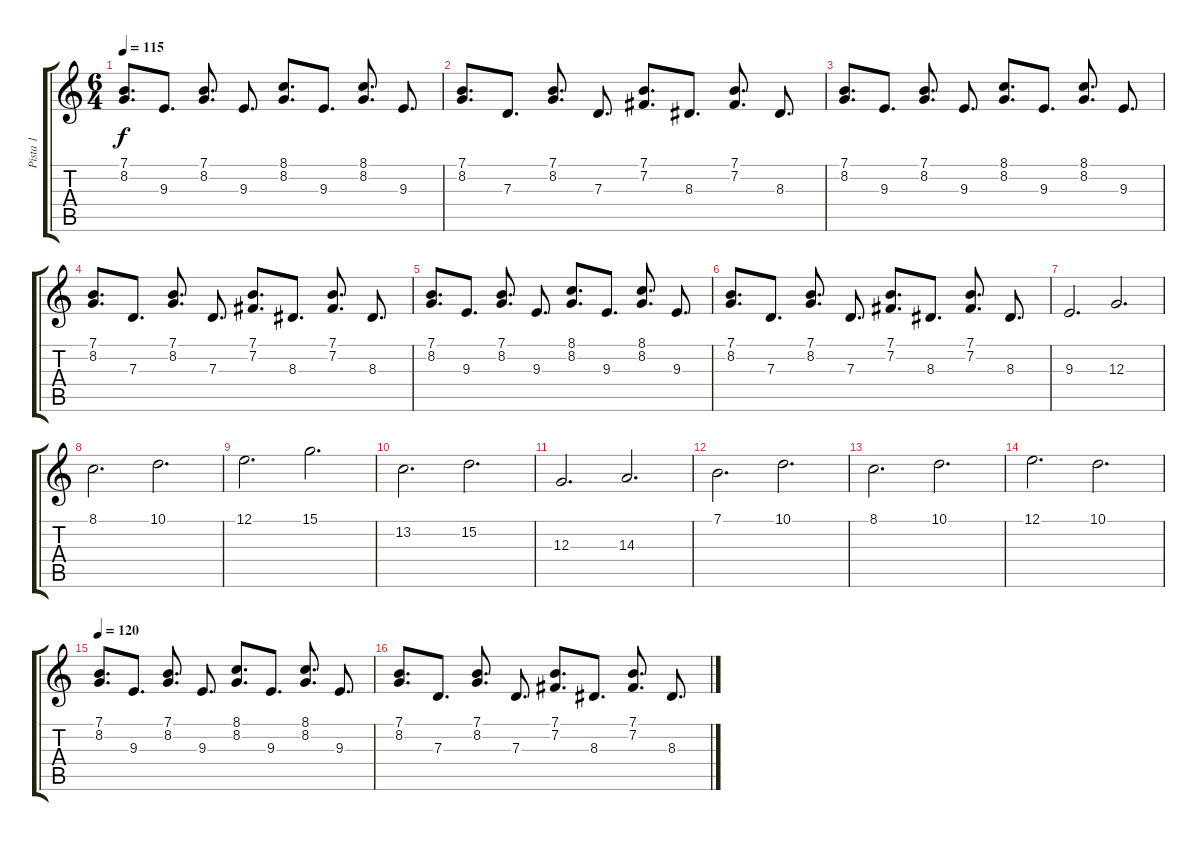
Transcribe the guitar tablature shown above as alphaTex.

\track ("Pista 1" "Pista 1") {instrument electricpiano1}
\staff {score tabs}
\tuning (E4 B3 G3 D3 A2 E2) {hide}
\ts (6 4)
\tempo 115
\clef g2
\ks c
(7.1 8.2).8{d dy f} 9.3.8{d} (7.1 8.2).8{d} 9.3.8{d} (8.1 8.2).8{d} 9.3.8{d} (8.1 8.2).8{d} 9.3.8{d} |
(7.1 8.2).8{d} 7.3.8{d} (7.1 8.2).8{d} 7.3.8{d} (7.1 7.2).8{d} 8.3.8{d} (7.1 7.2).8{d} 8.3.8{d} |
(7.1 8.2).8{d} 9.3.8{d} (7.1 8.2).8{d} 9.3.8{d} (8.1 8.2).8{d} 9.3.8{d} (8.1 8.2).8{d} 9.3.8{d} |
(7.1 8.2).8{d} 7.3.8{d} (7.1 8.2).8{d} 7.3.8{d} (7.1 7.2).8{d} 8.3.8{d} (7.1 7.2).8{d} 8.3.8{d} |
(7.1 8.2).8{d} 9.3.8{d} (7.1 8.2).8{d} 9.3.8{d} (8.1 8.2).8{d} 9.3.8{d} (8.1 8.2).8{d} 9.3.8{d} |
(7.1 8.2).8{d} 7.3.8{d} (7.1 8.2).8{d} 7.3.8{d} (7.1 7.2).8{d} 8.3.8{d} (7.1 7.2).8{d} 8.3.8{d} |
9.3.2{d} 12.3.2{d} |
8.1.2{d} 10.1.2{d} |
12.1.2{d} 15.1.2{d} |
13.2.2{d} 15.2.2{d} |
12.3.2{d} 14.3.2{d} |
7.1.2{d} 10.1.2{d} |
8.1.2{d} 10.1.2{d} |
12.1.2{d} 10.1.2{d} |
\tempo 120
(7.1 8.2).8{d} 9.3.8{d} (7.1 8.2).8{d} 9.3.8{d} (8.1 8.2).8{d} 9.3.8{d} (8.1 8.2).8{d} 9.3.8{d} |
(7.1 8.2).8{d} 7.3.8{d} (7.1 8.2).8{d} 7.3.8{d} (7.1 7.2).8{d} 8.3.8{d} (7.1 7.2).8{d} 8.3.8{d}
